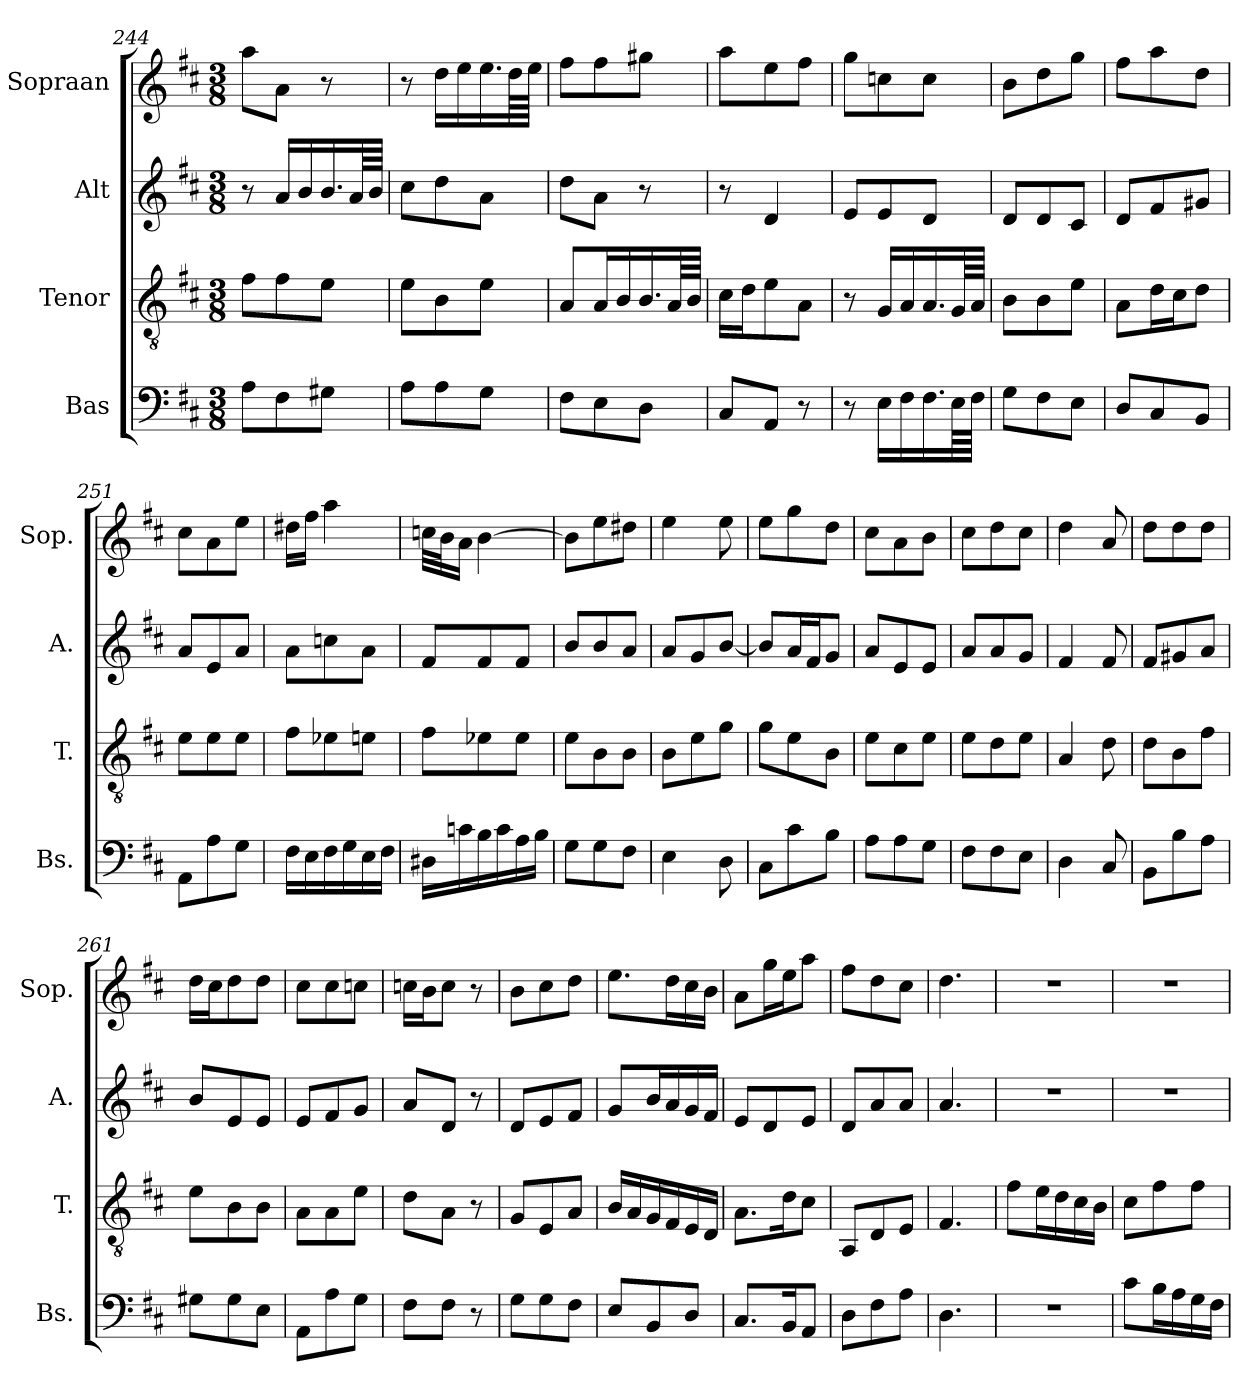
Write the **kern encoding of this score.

**kern	**kern	**kern	**kern
*part4	*part3	*part2	*part1
*staff4	*staff3	*staff2	*staff1
*I"Bas	*I"Tenor	*I"Alt	*I"Sopraan
*I'Bs.	*I'T.	*I'A.	*I'Sop.
!!LO:LB:g=z
*clefF4	*clefGv2	*clefG2	*clefG2
*k[f#c#]	*k[f#c#]	*k[f#c#]	*k[f#c#]
*M3/8	*M3/8	*M3/8	*M3/8
=244	=244	=244	=244
8A\L	8f#\L	8r	8aa\L
8F#\	8f#\	16a/LL	8a\J
.	.	16b/	.
8G#X\J	8e\J	16.b/	8r
.	.	64a/LL	.
.	.	64b/JJJJ	.
=245	=245	=245	=245
8A\L	8e\L	8cc#\L	8r
8A\	8B\	8dd\	16dd\LL
.	.	.	16ee\
8G\J	8e\J	8a\J	16.ee\
.	.	.	64dd\LL
.	.	.	64ee\JJJJ
=246	=246	=246	=246
8F#\L	8A/L	8dd\L	8ff#\L
8E\	16A/L	8a\J	8ff#\
.	16B/	.	.
8D\J	16.B/	8r	8gg#X\J
.	64A/LL	.	.
.	64B/JJJJ	.	.
=247	=247	=247	=247
8C#/L	16c#\LL	8r	8aa\L
.	16d\J	.	.
8AA/J	8e\	4d/	8ee\
8r	8A\J	.	8ff#\J
=248	=248	=248	=248
8r	8r	8e/L	8gg\L
16E\LL	16G/LL	8e/	8ccn\
16F#\	16A/	.	.
16.F#\	16.A/	8d/J	8cc\J
64E\LL	64G/LL	.	.
64F#\JJJJ	64A/JJJJ	.	.
=249	=249	=249	=249
8G\L	8B\L	8d/L	8b\L
8F#\	8B\	8d/	8dd\
8E\J	8e\J	8c#/J	8gg\J
!!LO:PB:g=z
=250	=250	=250	=250
8D/L	8A\L	8d/L	8ff#\L
8C#/	16d\L	8f#/	8aa\
.	16c#\J	.	.
8BB/J	8d\J	8g#X/J	8dd\J
=251	=251	=251	=251
8AA\L	8e\L	8a/L	8cc#\L
8A\	8e\	8e/	8a\
8G\J	8e\J	8a/J	8ee\J
=252	=252	=252	=252
16F#\LL	8f#\L	8a\L	16dd#X\LL
16E\	.	.	16ff#\JJ
16F#\	8e-X\	8ccn\	4aa\
16G\	.	.	.
16E\	8en\J	8a\J	.
16F#\JJ	.	.	.
=253	=253	=253	=253
16D#X\LL	8f#\L	8f#/L	32ccn\LLL
.	.	.	32b\J
16cn\	.	.	16a\JJ
16B\	8e-X\	8f#/	[4b\
16c\	.	.	.
16A\	8e-\J	8f#/J	.
16B\JJ	.	.	.
=254	=254	=254	=254
8G\L	8e\L	8b/L	8b\L]
8G\	8B\	8b/	8ee\
8F#\J	8B\J	8a/J	8dd#X\J
=255	=255	=255	=255
4E\	8B\L	8a/L	4ee\
.	8e\	8g/	.
8D\	8g\J	[8b/J	8ee\
=256	=256	=256	=256
8C#\L	8g\L	8b/L]	8ee\L
8c#\	8e\	16a/L	8gg\
.	.	16f#/J	.
8B\J	8B\J	8g/J	8dd\J
=257	=257	=257	=257
8A\L	8e\L	8a/L	8cc#\L
8A\	8c#\	8e/	8a\
8G\J	8e\J	8e/J	8b\J
!!LO:LB:g=z
=258	=258	=258	=258
8F#\L	8e\L	8a/L	8cc#\L
8F#\	8d\	8a/	8dd\
8E\J	8e\J	8g/J	8cc#\J
=259	=259	=259	=259
4D\	4A/	4f#/	4dd\
8C#/	8d\	8f#/	8a/
=260	=260	=260	=260
8BB\L	8d\L	8f#/L	8dd\L
8B\	8B\	8g#X/	8dd\
8A\J	8f#\J	8a/J	8dd\J
=261	=261	=261	=261
8G#X\L	8e\L	8b/L	16dd\LL
.	.	.	16cc#\J
8G#\	8B\	8e/	8dd\
8E\J	8B\J	8e/J	8dd\J
=262	=262	=262	=262
8AA\L	8A\L	8e/L	8cc#\L
8A\	8A\	8f#/	8cc#\
8G\J	8e\J	8g/J	8ccn\J
=263	=263	=263	=263
8F#\L	8d\L	8a/L	16ccn\LL
.	.	.	16b\J
8F#\J	8A\J	8d/J	8cc\J
8r	8r	8r	8r
=264	=264	=264	=264
8G\L	8G/L	8d/L	8b\L
8G\	8E/	8e/	8cc#\
8F#\J	8A/J	8f#/J	8dd\J
=265	=265	=265	=265
8E/L	16B/LL	8g/L	8.ee\L
.	16A/	.	.
8BB/	16G/	16b/L	.
.	16F#/	16a/	16dd\L
8D/J	16E/	16g/	16cc#\
.	16D/JJ	16f#/JJ	16b\JJ
!!LO:LB:g=z
=266	=266	=266	=266
8.C#/L	8.A\L	8e/L	8a\L
.	.	8d/	16gg\L
16BB/K	16d\K	.	16ee\J
8AA/J	8c#\J	8e/J	8aa\J
=267	=267	=267	=267
8D\L	8AA/L	8d/L	8ff#\L
8F#\	8D/	8a/	8dd\
8A\J	8E/J	8a/J	8cc#\J
=268	=268	=268	=268
4.D\	4.F#/	4.a/	4.dd\
=269	=269	=269	=269
4.r	8f#\L	4.r	4.r
.	16e\L	.	.
.	16d\	.	.
.	16c#\	.	.
.	16B\JJ	.	.
=270	=270	=270	=270
8c#\L	8c#\L	4.r	4.r
16B\L	8f#\	.	.
16A\	.	.	.
16G\	8f#\J	.	.
16F#\JJ	.	.	.
=	=	=	=
*-	*-	*-	*-
